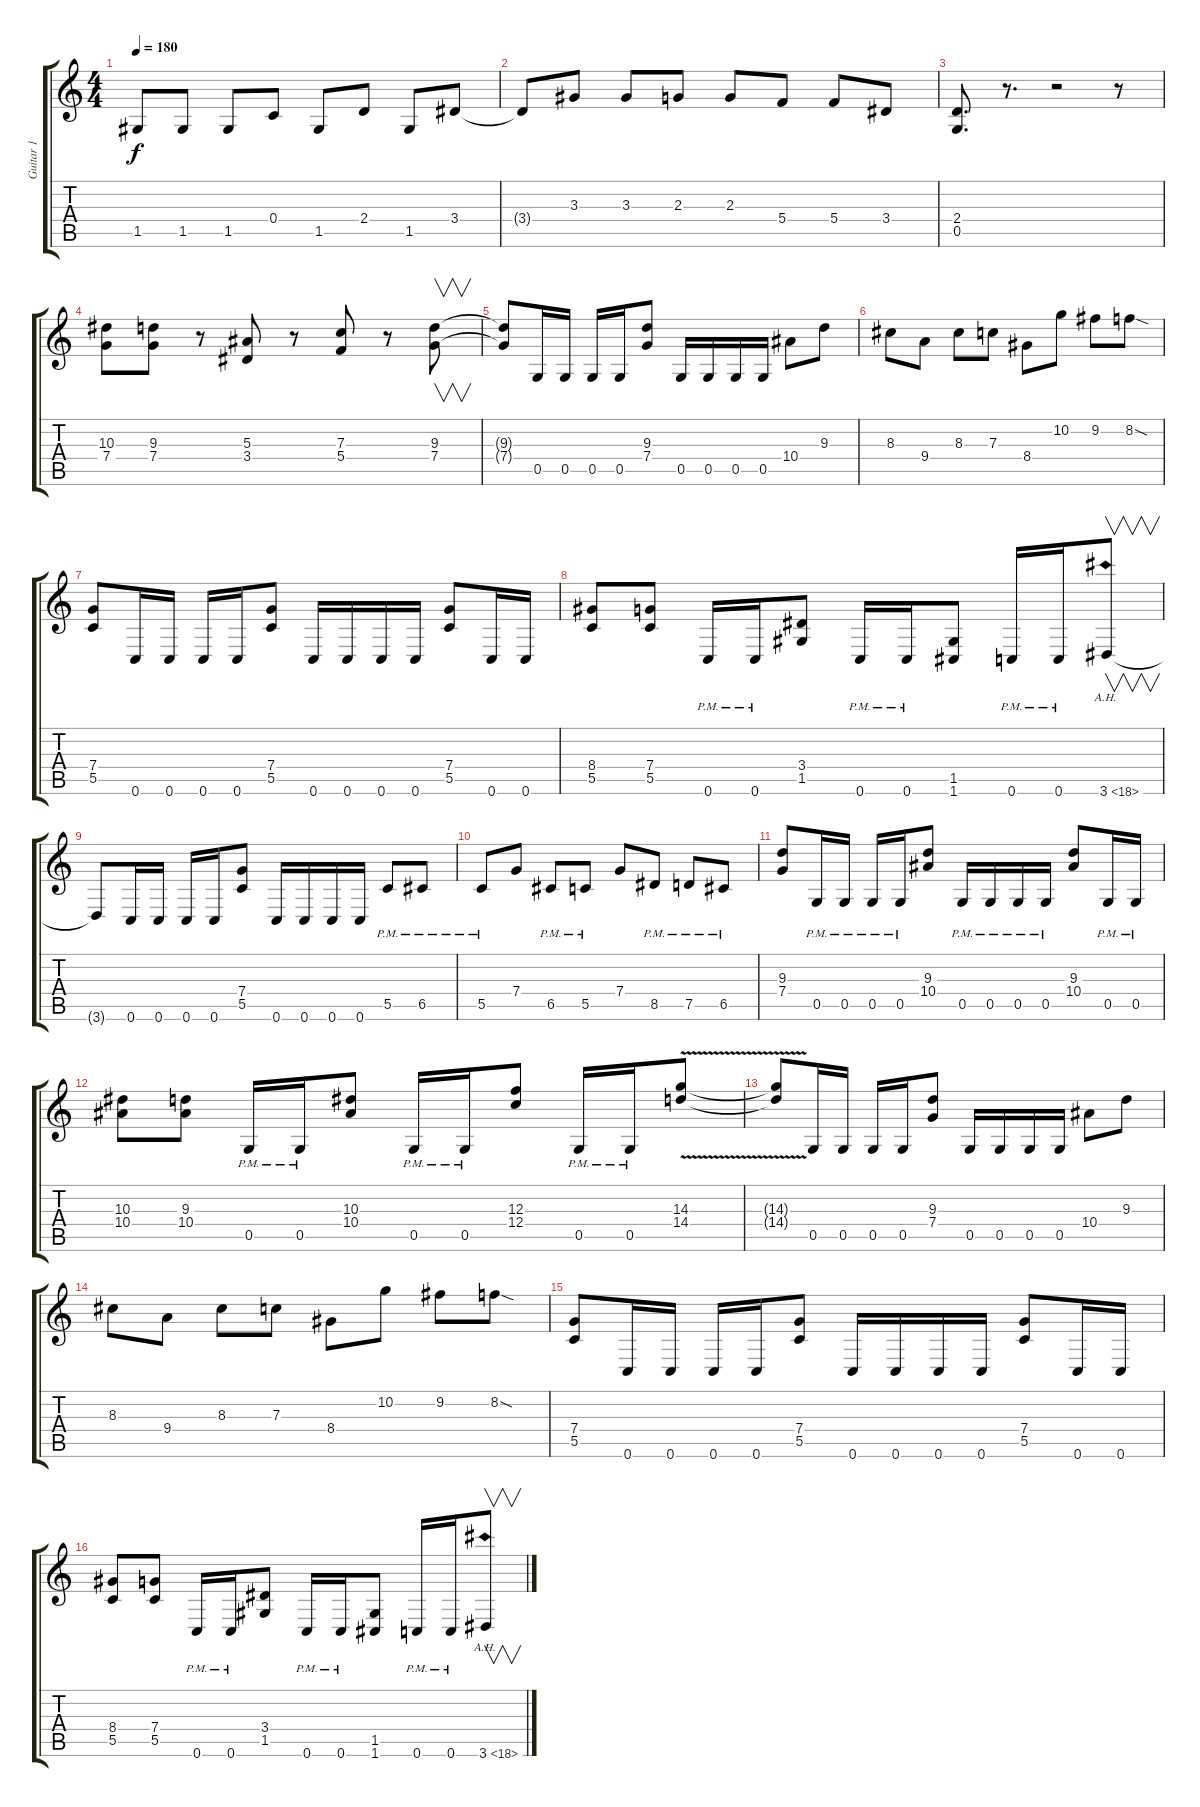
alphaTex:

\track ("Guitar 1" "Guitar 1") {instrument distortionguitar}
\staff {score tabs}
\tuning (D4 A3 F3 C3 G2 C2) {hide}
\ts (4 4)
\tempo 180
\clef g2
\ks c
1.5.8{dy f} 1.5.8 1.5.8 0.4.8 1.5.8 2.4.8 1.5.8 3.4.8 |
3.4{t}.8 3.3.8 3.3.8 2.3.8 2.3.8 5.4.8 5.4.8 3.4.8 |
(2.4 0.5).8{d} r.8{d} r.2 r.8 |
(10.3 7.4).8 (9.3 7.4).8 r.8 (5.3 3.4).8 r.8 (7.3 5.4).8 r.8 (9.3 7.4).8{v} |
(9.3{t} 7.4{t}).8 0.5.16 0.5.16 0.5.16 0.5.16 (9.3 7.4).8 0.5.16 0.5.16 0.5.16 0.5.16 10.4.8 9.3.8 |
8.3.8 9.4.8 8.3.8 7.3.8 8.4.8 10.2.8 9.2.8 8.2{sod}.8 |
(7.4 5.5).8 0.6.16 0.6.16 0.6.16 0.6.16 (7.4 5.5).8 0.6.16 0.6.16 0.6.16 0.6.16 (7.4 5.5).8 0.6.16 0.6.16 |
(8.4 5.5).8 (7.4 5.5).8 0.6{pm}.16 0.6{pm}.16 (3.4 1.5).8 0.6{pm}.16 0.6{pm}.16 (1.5 1.6).8 0.6{pm}.16 0.6{pm}.16 3.6{ah 15}.8{v} |
3.6{t}.8 0.6.16 0.6.16 0.6.16 0.6.16 (7.4 5.5).8 0.6.16 0.6.16 0.6.16 0.6.16 5.5{pm}.8 6.5{pm}.8 |
5.5{pm}.8 7.4.8 6.5{pm}.8 5.5{pm}.8 7.4.8 8.5{pm}.8 7.5{pm}.8 6.5{pm}.8 |
(9.3 7.4).8 0.5{pm}.16 0.5{pm}.16 0.5{pm}.16 0.5{pm}.16 (9.3 10.4).8 0.5{pm}.16 0.5{pm}.16 0.5{pm}.16 0.5{pm}.16 (9.3 10.4).8 0.5{pm}.16 0.5{pm}.16 |
(10.3 10.4).8 (9.3 10.4).8 0.5{pm}.16 0.5{pm}.16 (10.3 10.4).8 0.5{pm}.16 0.5{pm}.16 (12.3 12.4).8 0.5{pm}.16 0.5{pm}.16 (14.3{v} 14.4{v}).8 |
(14.3{t} 14.4{t}).8 0.5.16 0.5.16 0.5.16 0.5.16 (9.3 7.4).8 0.5.16 0.5.16 0.5.16 0.5.16 10.4.8 9.3.8 |
8.3.8 9.4.8 8.3.8 7.3.8 8.4.8 10.2.8 9.2.8 8.2{sod}.8 |
(7.4 5.5).8 0.6.16 0.6.16 0.6.16 0.6.16 (7.4 5.5).8 0.6.16 0.6.16 0.6.16 0.6.16 (7.4 5.5).8 0.6.16 0.6.16 |
(8.4 5.5).8 (7.4 5.5).8 0.6{pm}.16 0.6{pm}.16 (3.4 1.5).8 0.6{pm}.16 0.6{pm}.16 (1.5 1.6).8 0.6{pm}.16 0.6{pm}.16 3.6{ah 15}.8{v}
